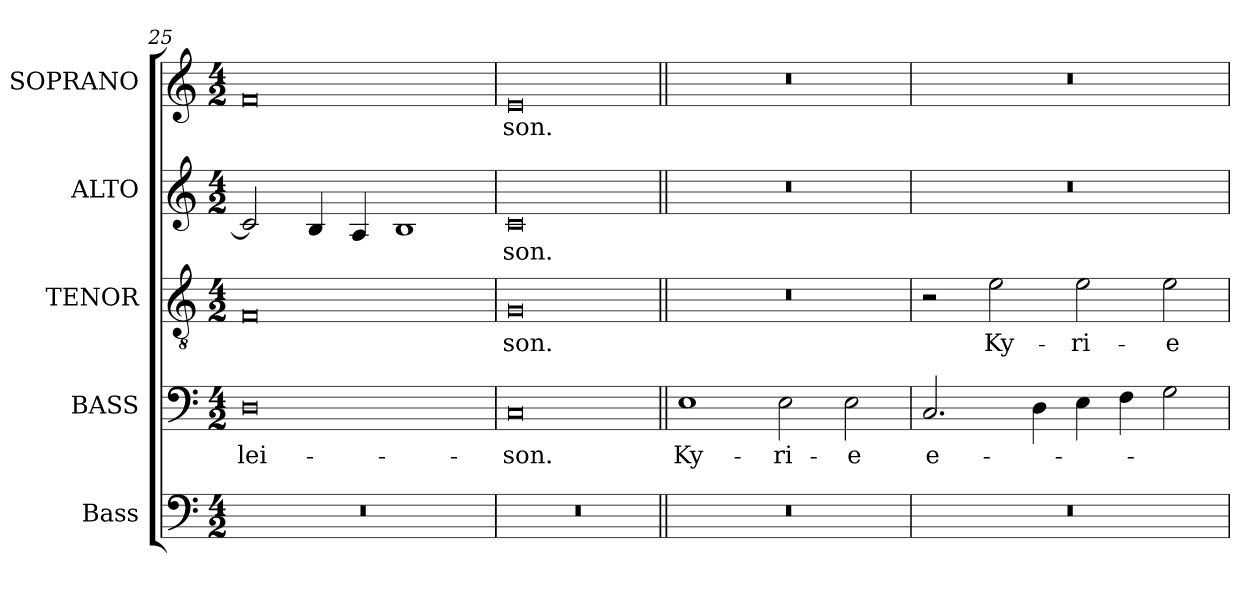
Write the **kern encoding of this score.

**kern	**kern	**text	**kern	**text	**kern	**text	**kern	**text
*part5	*part4	*part4	*part3	*part3	*part2	*part2	*part1	*part1
*staff5	*staff4	*staff4	*staff3	*staff3	*staff2	*staff2	*staff1	*staff1
*I"Bass	*I"BASS	*	*I"TENOR	*	*I"ALTO	*	*I"SOPRANO	*
*I'B.	*I'B.	*	*I'T.	*	*I'A.	*	*I'S.	*
*clefF4	*clefF4	*	*clefGv2	*	*clefG2	*	*clefG2	*
*	*	*	*ITrd7c12	*	*	*	*	*
*k[]	*k[]	*	*k[]	*	*k[]	*	*k[]	*
*C:	*C:	*	*C:	*	*C:	*	*C:	*
*M4/2	*M4/2	*	*M4/2	*	*M4/2	*	*M4/2	*
=25	=25	=25	=25	=25	=25	=25	=25	=25
!LO:N:vis=1	!	!	!	!	!	!	!	!
!	!	!LO:LY:b:color=#000000	!	!	!	!	!	!
0r	0Di	-lei-	0FFi	.	2ci/]	.	0fi	.
.	.	.	.	.	4Bi/	.	.	.
.	.	.	.	.	4Ai/	.	.	.
.	.	.	.	.	1Bi	.	.	.
=26	=26	=26	=26	=26	=26	=26	=26	=26
!LO:N:vis=1	!	!	!	!	!	!	!	!
!	!	!LO:LY:b:color=#000000	!	!	!	!	!	!
!	!	!	!	!LO:LY:b:color=#000000	!	!	!	!
!	!	!	!	!	!	!LO:LY:b:color=#000000	!	!
!	!	!	!	!	!	!	!	!LO:LY:b:color=#000000
0r	0Ci	-son.	0GGi	-son.	0ci	-son.	0ei	-son.
!!LO:LB:g=z
=27||	=27||	=27||	=27||	=27||	=27||	=27||	=27||	=27||
!LO:N:vis=1	!	!	!	!	!	!	!	!
!	!	!LO:LY:b:color=#000000	!LO:N:vis=1	!	!LO:N:vis=1	!	!LO:N:vis=1	!
0r	1Ei	Ky-	0r	.	0r	.	0r	.
!	!	!LO:LY:b:color=#000000	!	!	!	!	!	!
.	2Ei\	-ri-	.	.	.	.	.	.
!	!	!LO:LY:b:color=#000000	!	!	!	!	!	!
.	2Ei\	-e	.	.	.	.	.	.
=28	=28	=28	=28	=28	=28	=28	=28	=28
!LO:N:vis=1	!	!	!	!	!	!	!	!
!	!	!LO:LY:b:color=#000000	!	!	!LO:N:vis=1	!	!LO:N:vis=1	!
0r	2.Ci/	e-	2r	.	0r	.	0r	.
!	!	!	!	!LO:LY:b:color=#000000	!	!	!	!
.	.	.	2Ei\	Ky-	.	.	.	.
.	4Di\	.	.	.	.	.	.	.
!	!	!	!	!LO:LY:b:color=#000000	!	!	!	!
.	4Ei\	.	2Ei\	-ri-	.	.	.	.
.	4Fi\	.	.	.	.	.	.	.
!	!	!	!	!LO:LY:b:color=#000000	!	!	!	!
.	2Gi\	.	2Ei\	-e	.	.	.	.
=	=	=	=	=	=	=	=	=
*-	*-	*-	*-	*-	*-	*-	*-	*-
